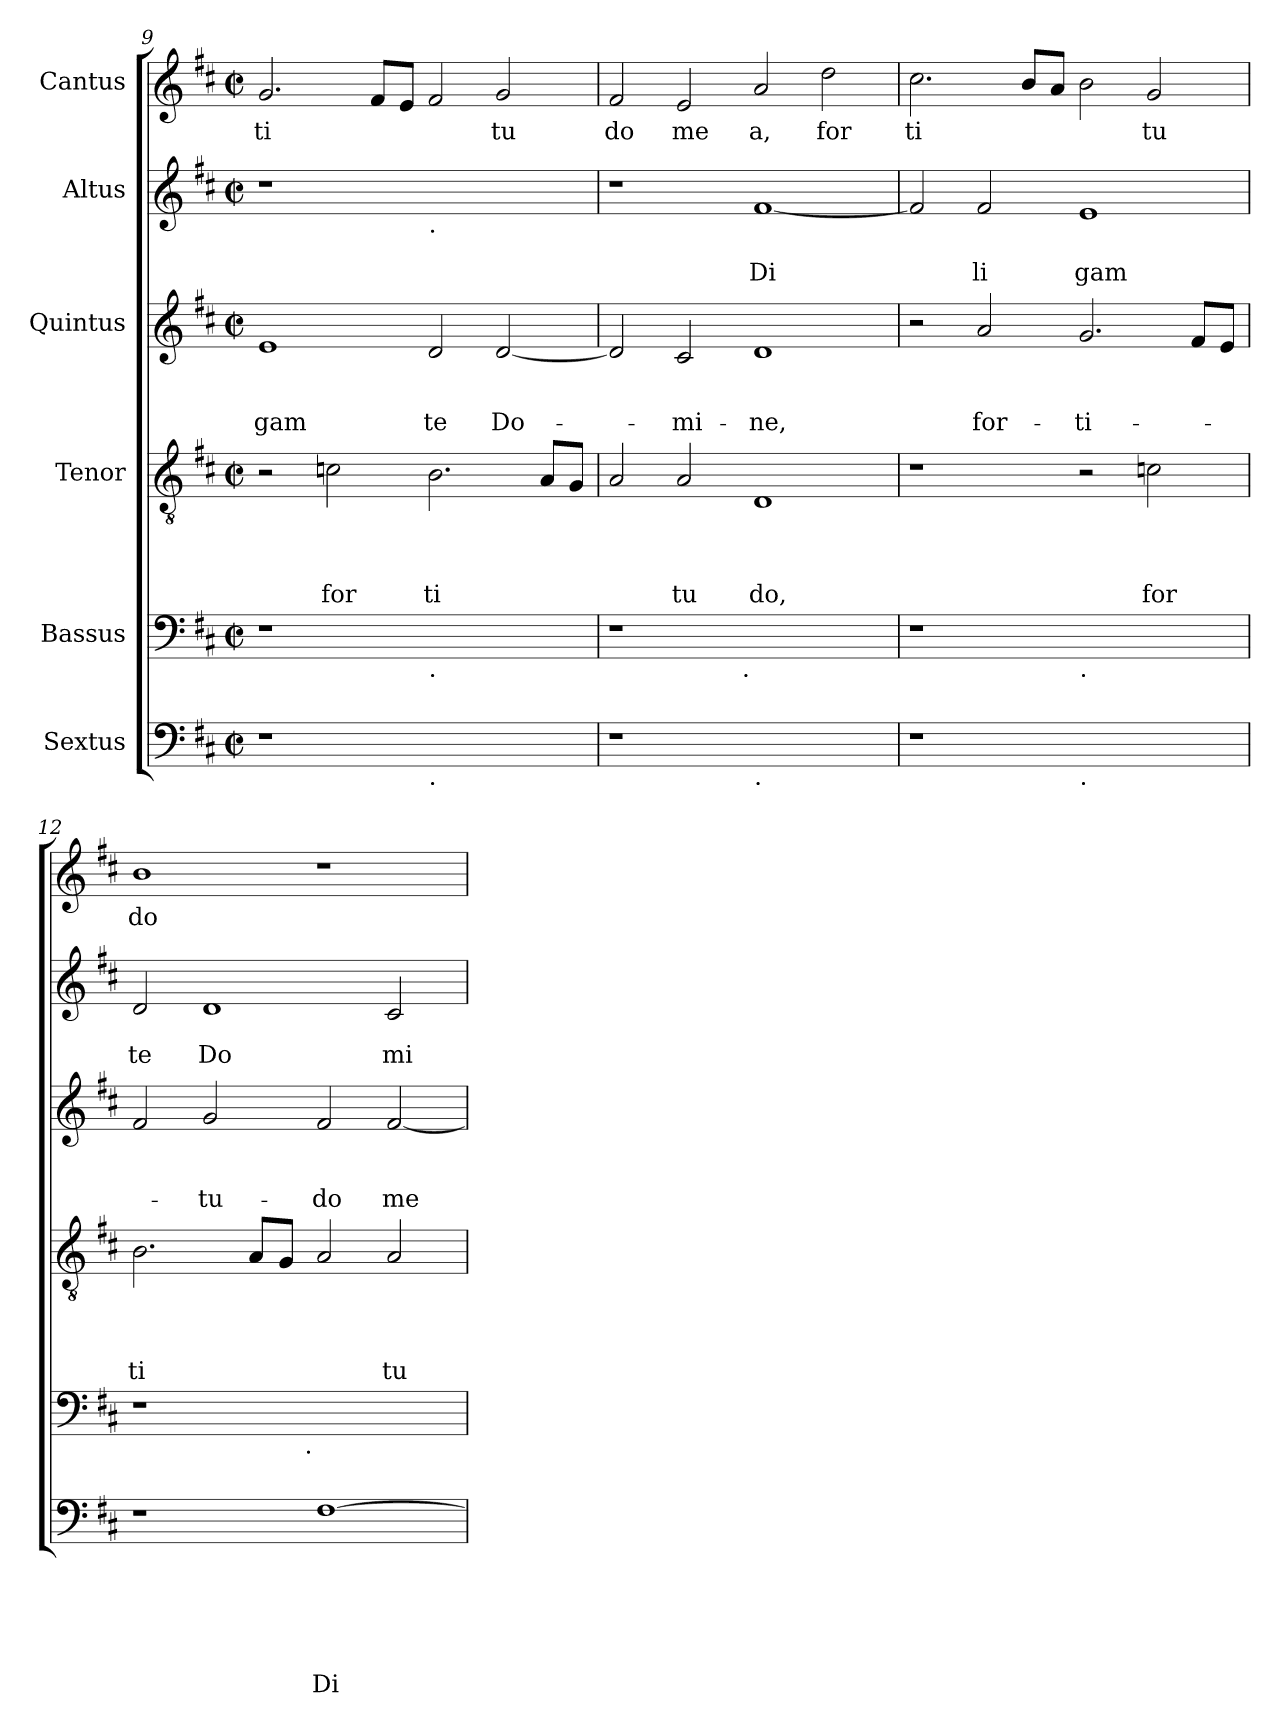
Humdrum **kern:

**kern	**text	**text	**text	**text	**text	**text	**kern	**kern	**text	**text	**text	**text	**kern	**text	**text	**text	**kern	**text	**text	**kern	**text
*part6	*part6	*part6	*part6	*part6	*part6	*part6	*part5	*part4	*part4	*part4	*part4	*part4	*part3	*part3	*part3	*part3	*part2	*part2	*part2	*part1	*part1
*staff6	*staff6	*staff6	*staff6	*staff6	*staff6	*staff6	*staff5	*staff4	*staff4	*staff4	*staff4	*staff4	*staff3	*staff3	*staff3	*staff3	*staff2	*staff2	*staff2	*staff1	*staff1
*I"Sextus	*	*	*	*	*	*	*I"Bassus	*I"Tenor	*	*	*	*	*I"Quintus	*	*	*	*I"Altus	*	*	*I"Cantus	*
*clefF4	*	*	*	*	*	*	*clefF4	*clefGv2	*	*	*	*	*clefG2	*	*	*	*clefG2	*	*	*clefG2	*
*k[f#c#]	*	*	*	*	*	*	*k[f#c#]	*k[f#c#]	*	*	*	*	*k[f#c#]	*	*	*	*k[f#c#]	*	*	*k[f#c#]	*
*D:	*	*	*	*	*	*	*D:	*D:	*	*	*	*	*D:	*	*	*	*D:	*	*	*D:	*
*M2/2	*	*	*	*	*	*	*M2/2	*M2/2	*	*	*	*	*M2/2	*	*	*	*M2/2	*	*	*M2/2	*
*met(c|)	*	*	*	*	*	*	*met(c|)	*met(c|)	*	*	*	*	*met(c|)	*	*	*	*met(c|)	*	*	*met(c|)	*
=9	=9	=9	=9	=9	=9	=9	=9	=9	=9	=9	=9	=9	=9	=9	=9	=9	=9	=9	=9	=9	=9
!	!	!	!	!	!	!	!	!	!	!	!	!	!	!	!	!LO:LY:b	!	!	!	!	!LO:LY:b
1r	.	.	.	.	.	.	1r	2r	.	.	.	.	1e	.	.	-gam	1r	.	.	2.g/	ti
!	!	!	!	!	!	!	!	!	!	!	!	!LO:LY:b	!	!	!	!	!	!	!	!	!
.	.	.	.	.	.	.	.	2cn\	.	.	.	for	.	.	.	.	.	.	.	.	.
.	.	.	.	.	.	.	.	.	.	.	.	.	.	.	.	.	.	.	.	8f#/L	.
.	.	.	.	.	.	.	.	.	.	.	.	.	.	.	.	.	.	.	.	8e/J	.
!	!	!	!	!	!	!	!	!	!	!	!	!	!	!	!	!	!LO:TX:b:t=.	!	!	!	!
!	!	!	!	!	!	!	!LO:TX:b:t=.	!	!	!	!	!	!	!	!	!	!	!	!	!	!
!LO:TX:b:t=.	!	!	!	!	!	!	!	!	!	!	!	!	!	!	!	!	!	!	!	!	!
!	!	!	!	!	!	!	!	!	!	!	!	!LO:LY:b	!	!	!	!LO:LY:b	!	!	!	!	!
1ryy	.	.	.	.	.	.	1ryy	2.B\	.	.	.	ti	2d/	.	.	te	1ryy	.	.	2f#/	.
!	!	!	!	!	!	!	!	!	!	!	!	!	!	!	!	!LO:LY:b	!	!	!	!	!LO:LY:b
.	.	.	.	.	.	.	.	.	.	.	.	.	[<2d/	.	.	Do-	.	.	.	2g/	tu
.	.	.	.	.	.	.	.	8A/L	.	.	.	.	.	.	.	.	.	.	.	.	.
.	.	.	.	.	.	.	.	8G/J	.	.	.	.	.	.	.	.	.	.	.	.	.
=10	=10	=10	=10	=10	=10	=10	=10	=10	=10	=10	=10	=10	=10	=10	=10	=10	=10	=10	=10	=10	=10
!	!	!	!	!	!	!	!	!	!	!	!	!	!	!	!	!	!	!	!	!	!LO:LY:b
*	*	*	*	*	*	*	*^	*	*	*	*	*	*	*	*	*	*	*	*	*	*
1r	.	.	.	.	.	.	1r	2ryy	2A/	.	.	.	.	2d/]	.	.	.	1r	.	.	2f#/	do
!	!	!	!	!	!	!	!	!	!	!	!	!	!LO:LY:b	!	!	!	!LO:LY:b	!	!	!	!	!LO:LY:b
.	.	.	.	.	.	.	.	4...ryy	2A/	.	.	.	tu	2c#/	.	.	-mi-	.	.	.	2e/	me
!	!	!	!	!	!	!	!	!LO:TX:b:t=.	!	!	!	!	!	!	!	!	!	!	!	!	!	!
.	.	.	.	.	.	.	.	1ryy	.	.	.	.	.	.	.	.	.	.	.	.	.	.
!LO:TX:b:t=.	!	!	!	!	!	!	!	!	!	!	!	!	!	!	!	!	!	!	!	!	!	!
!	!	!	!	!	!	!	!	!	!	!	!	!	!LO:LY:b	!	!	!	!LO:LY:b	!	!	!LO:LY:b	!	!LO:LY:b
1ryy	.	.	.	.	.	.	1ryy	.	1D	.	.	.	do,	1d	.	.	-ne,	[<1f#	.	Di	2a/	a,
!	!	!	!	!	!	!	!	!	!	!	!	!	!	!	!	!	!	!	!	!	!	!LO:LY:b
.	.	.	.	.	.	.	.	.	.	.	.	.	.	.	.	.	.	.	.	.	2dd\	for
.	.	.	.	.	.	.	.	32ryy	.	.	.	.	.	.	.	.	.	.	.	.	.	.
=11	=11	=11	=11	=11	=11	=11	=11	=11	=11	=11	=11	=11	=11	=11	=11	=11	=11	=11	=11	=11	=11	=11
!	!	!	!	!	!	!	!	!	!	!	!	!	!	!	!	!	!	!	!	!	!	!LO:LY:b
*	*	*	*	*	*	*	*v	*v	*	*	*	*	*	*	*	*	*	*	*	*	*	*
1r	.	.	.	.	.	.	1r	1r	.	.	.	.	2r	.	.	.	2f#/]	.	.	2.cc#\	ti
!	!	!	!	!	!	!	!	!	!	!	!	!	!	!	!	!LO:LY:b	!	!	!LO:LY:b	!	!
.	.	.	.	.	.	.	.	.	.	.	.	.	2a/	.	.	for-	2f#/	.	li	.	.
.	.	.	.	.	.	.	.	.	.	.	.	.	.	.	.	.	.	.	.	8b/L	.
.	.	.	.	.	.	.	.	.	.	.	.	.	.	.	.	.	.	.	.	8a/J	.
!	!	!	!	!	!	!	!LO:TX:b:t=.	!	!	!	!	!	!	!	!	!	!	!	!	!	!
!LO:TX:b:t=.	!	!	!	!	!	!	!	!	!	!	!	!	!	!	!	!	!	!	!	!	!
!	!	!	!	!	!	!	!	!	!	!	!	!	!	!	!	!LO:LY:b	!	!	!LO:LY:b	!	!
1ryy	.	.	.	.	.	.	1ryy	2r	.	.	.	.	2.g/	.	.	-ti-	1e	.	gam	2b\	.
!	!	!	!	!	!	!	!	!	!	!	!	!LO:LY:b	!	!	!	!	!	!	!	!	!LO:LY:b
.	.	.	.	.	.	.	.	2cn\	.	.	.	for	.	.	.	.	.	.	.	2g/	tu
.	.	.	.	.	.	.	.	.	.	.	.	.	8f#/L	.	.	.	.	.	.	.	.
.	.	.	.	.	.	.	.	.	.	.	.	.	8e/J	.	.	.	.	.	.	.	.
=12	=12	=12	=12	=12	=12	=12	=12	=12	=12	=12	=12	=12	=12	=12	=12	=12	=12	=12	=12	=12	=12
!	!	!	!	!	!	!	!	!	!	!	!	!LO:LY:b	!	!	!	!	!	!	!LO:LY:b	!	!LO:LY:b
*	*	*	*	*	*	*	*^	*	*	*	*	*	*	*	*	*	*	*	*	*	*
1r	.	.	.	.	.	.	1r	2ryy	2.B\	.	.	.	ti	2f#/	.	.	.	2d/	.	te	1b	do
!	!	!	!	!	!	!	!	!	!	!	!	!	!	!	!	!	!LO:LY:b	!	!	!LO:LY:b	!	!
.	.	.	.	.	.	.	.	4...ryy	.	.	.	.	.	2g/	.	.	-tu-	1d	.	Do	.	.
.	.	.	.	.	.	.	.	.	8A/L	.	.	.	.	.	.	.	.	.	.	.	.	.
.	.	.	.	.	.	.	.	.	8G/J	.	.	.	.	.	.	.	.	.	.	.	.	.
!	!	!	!	!	!	!	!	!LO:TX:b:t=.	!	!	!	!	!	!	!	!	!	!	!	!	!	!
.	.	.	.	.	.	.	.	1ryy	.	.	.	.	.	.	.	.	.	.	.	.	.	.
!	!	!	!	!	!	!LO:LY:b	!	!	!	!	!	!	!	!	!	!	!LO:LY:b	!	!	!	!	!
[<1F#	.	.	.	.	.	Di	1ryy	.	2A/	.	.	.	.	2f#/	.	.	-do	.	.	.	1r	.
!	!	!	!	!	!	!	!	!	!	!	!	!	!LO:LY:b	!	!	!	!LO:LY:b	!	!	!LO:LY:b	!	!
.	.	.	.	.	.	.	.	.	2A/	.	.	.	tu	[<2f#/	.	.	me-	2c#/	.	mi	.	.
.	.	.	.	.	.	.	.	32ryy	.	.	.	.	.	.	.	.	.	.	.	.	.	.
*	*	*	*	*	*	*	*v	*v	*	*	*	*	*	*	*	*	*	*	*	*	*	*
=	=	=	=	=	=	=	=	=	=	=	=	=	=	=	=	=	=	=	=	=	=
*-	*-	*-	*-	*-	*-	*-	*-	*-	*-	*-	*-	*-	*-	*-	*-	*-	*-	*-	*-	*-	*-
